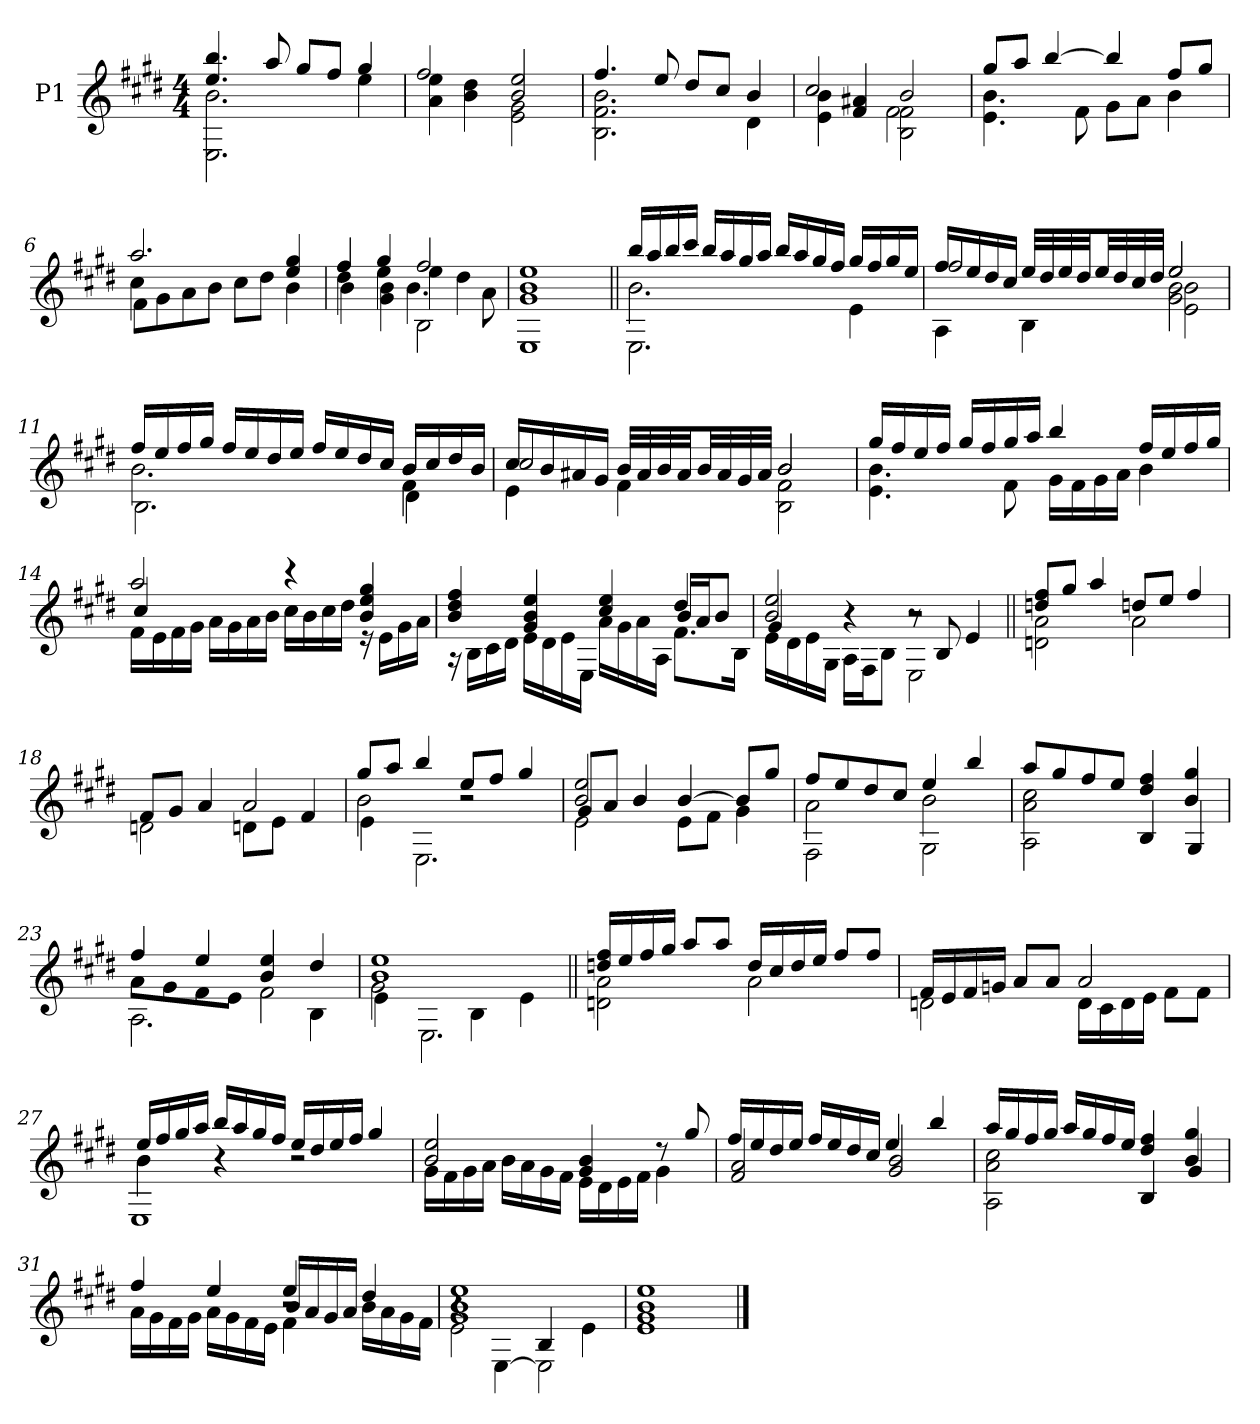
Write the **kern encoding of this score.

**kern
*part1
*staff1
*I"P1
!!LO:PB:g=z
*clefG2
*ITrd7c12
*k[f#c#g#d#]
*E:
*M4/4
*MM72
=1
*^
*	*^
4.ei/ 4.bi	2.EEi\ 2.Bi	1ryy
8ai/	.	.
8g#i/L	.	.
8f#i/J	.	.
4g#i/	4ei\	.
*	*v	*v
=2	=2
2f#i/	4Ai\ 4ei
.	4Bi\ 4d#i
2Bi/ 2ei	2Ei\ 2G#i
=3	=3
4.f#i/	2.BBi\ 2.F#i 2.Bi
8ei/	.
8d#i/L	.
8c#i/J	.
4Bi/	4D#i\
=4	=4
*	*^
2c#i/	4Ei\ 4Bi	2ryy
.	4F#i/ 4A#Xi	.
2Bi/	2BBi\ 2F#i	2F#i\
*	*v	*v
=5	=5
8g#i/L	4.Ei\ 4.Bi
8ai/J	.
[>4bi/	.
.	8F#i\
4bi/]	8G#i\L
.	8Ai\J
8f#i/L	4Bi\
8g#i/J	.
!!LO:LB:g=z	!!
=6	=6
*	*^
2.ai/	4c#i\	8F#i\L
.	.	8G#i\
.	2.ryy	8Ai\
.	.	8Bi\J
.	.	8c#i\L
.	.	8d#i\J
4ei/ 4g#i	.	4Bi\
=7	=7	=7
*	*	*^
4f#i/	4d#i\	4f#i/	4Bi\
4g#i/	4ei\	4ryy	4G#i\ 4Bi
2f#i/	4ei\	2BBi\	4.Bi\
.	4d#i\	.	.
.	.	.	8Ai\
*	*	*v	*v
=8	=8	=8
1ei	1Bi	1EEi 1G#i
=9||	=9||	=9||
16bi/LL	2.Bi\	2.EEi\
16ai/	.	.
16bi/	.	.
16cc#i/JJ	.	.
16bi/LL	.	.
16ai/	.	.
16g#i/	.	.
16ai/JJ	.	.
16bi/LL	.	.
16ai/	.	.
16g#i/	.	.
16f#i/JJ	.	.
16g#i/LL	4Ei\	4ryy
16f#i/	.	.
16g#i/	.	.
16ei/JJ	.	.
!!LO:LB:g=z	!!	!!
=10	=10	=10
*	*	*^
16f#i/LL	2ryy	2f#i/	4AAi\
16ei/	.	.	.
16d#i/	.	.	.
16c#i/JJ	.	.	.
32ei/LLL	.	.	4BBi\
32d#i/	.	.	.
32ei/	.	.	.
32d#i/JJ	.	.	.
32ei/LL	.	.	.
32d#i/	.	.	.
32c#i/	.	.	.
32d#i/JJJ	.	.	.
2ei/	2G#i\ 2Bi	2ei/	2Ei\ 2Bi
=11	=11	=11	=11
16f#i/LL	2.Bi\	2.ryy	2.BBi\
16ei/	.	.	.
16f#i/	.	.	.
16g#i/JJ	.	.	.
16f#i/LL	.	.	.
16ei/	.	.	.
16d#i/	.	.	.
16ei/JJ	.	.	.
16f#i/LL	.	.	.
16ei/	.	.	.
16d#i/	.	.	.
16c#i/JJ	.	.	.
16Bi/LL	4F#i\	4Bi/	4D#i\
16c#i/	.	.	.
16d#i/	.	.	.
16Bi/JJ	.	.	.
=12	=12	=12	=12
16c#i/LL	2ryy	2c#i/	4Ei\
16Bi/	.	.	.
16A#Xi/	.	.	.
16G#i/JJ	.	.	.
32Bi/LLL	.	.	4F#i\
32A#i/	.	.	.
32Bi/	.	.	.
32A#i/JJ	.	.	.
32Bi/LL	.	.	.
32A#i/	.	.	.
32G#i/	.	.	.
32A#i/JJJ	.	.	.
2Bi/	2F#i\	2Bi/	2BBi\ 2F#i
*	*v	*v	*v
!!LO:LB:g=z
=13	=13
16g#i/LL	4.Ei\ 4.Bi
16f#i/	.
16ei/	.
16f#i/JJ	.
16g#i/LL	.
16f#i/	.
16g#i/	8F#i\
16ai/JJ	.
4bi/	16G#i\LL
.	16F#i\
.	16G#i\
.	16Ai\JJ
16f#i/LL	4Bi\
16ei/	.
16f#i/	.
16g#i/JJ	.
=14	=14
*	*^
2ai/	4c#i/	16F#i\LL
.	.	16Ei\
.	.	16F#i\
.	.	16G#i\JJ
.	2.ryy	16Ai\LL
.	.	16G#i\
.	.	16Ai\
.	.	16Bi\JJ
4r	.	16c#i\LL
.	.	16Bi\
.	.	16c#i\
.	.	16d#i\JJ
4Bi/ 4ei 4g#i	.	16r
.	.	16Ei\LL
.	.	16G#i\
.	.	16Ai\JJ
!!LO:LB:g=z	!!	!!
=15	=15	=15
4Bi/ 4d#i 4f#i	2.ryy	16r
.	.	16BBi\LL
.	.	16C#i\
.	.	16D#i\JJ
4G#i/ 4Bi 4ei	.	16Ei\LL
.	.	16D#i\
.	.	16Ei\
.	.	16EEi\JJ
4c#i/ 4ei	.	16Ai\LL
.	.	16G#i\
.	.	16Ai\
.	.	16AAi\JJ
4d#i/	16Bi/LL	8.F#i\L
.	16Ai/J	.
.	8Bi/J	.
.	.	16BBi\Jk
=16	=16	=16
2Bi/ 2ei	4G#i/	16Ei\LL
.	.	16D#i\
.	.	16Ei\
.	.	16GG#i\JJ
.	4r	16AAi\LL
.	.	16FF#i\J
.	.	8BBi\J
2r	8r	2EEi\
.	8BBi/	.
.	4Ei/	.
*	*v	*v
=17||	=17||
8dni/ 8f#iL	2Dni\ 2Ai
8g#i/J	.
4ai/	.
8dni/L	2Ai\
8ei/J	.
4f#i/	.
!!LO:LB:g=z	!!
=18	=18
8F#i/L	2Dni\
8G#i/J	.
4Ai/	.
2Ai/	8Dni\L
.	8Ei\J
.	4F#i/
=19	=19
*	*^
8g#i/L	2Bi\	4Ei\
8ai/J	.	.
4bi/	.	2.EEi\
8ei/L	2r	.
8f#i/J	.	.
4g#i/	.	.
=20	=20	=20
2Bi/ 2ei	8G#i/L	2Ei\
.	8Ai/J	.
.	4Bi/	.
[>4Bi/	8Ei\L	2ryy
.	8F#i\J	.
8Bi/L]	4G#i\	.
8g#i/J	.	.
=21	=21	=21
8f#i/L	2Ai\	2FF#i\
8ei/	.	.
8d#i/	.	.
8c#i/J	.	.
4ei/	2Bi\	2GG#i\
4bi/	.	.
!!LO:LB:g=z	!!	!!
=22	=22	=22
8ai/L	2Ai\ 2c#i	2AAi\
8g#i/	.	.
8f#i/	.	.
8ei/J	.	.
4d#i/ 4f#i	2ryy	4BBi/
4Bi/ 4g#i	.	4GG#i/
=23	=23	=23
4f#i/	8Ai\L	2.AAi\
.	8G#i\	.
4ei/	8F#i\	.
.	8Ei\J	.
4Bi/ 4ei	2F#i\	.
4d#i/	.	4BBi\
=24	=24	=24
1Bi 1ei	2G#i\	4Ei\
.	.	2.EEi\
.	4BBi\	.
.	4Ei\	.
*	*v	*v
=25||	=25||
16dni/ 16f#iLL	2Dni\ 2Ai
16ei/	.
16f#i/	.
16g#i/JJ	.
8ai/L	.
8ai/J	.
16di/LL	2Ai\
16c#i/	.
16di/	.
16ei/JJ	.
8f#i/L	.
8f#i/J	.
!!LO:LB:g=z	!!
=26	=26
16F#i/LL	2Dni\
16Ei/	.
16F#i/	.
16Gni/JJ	.
8Ai/L	.
8Ai/J	.
2Ai/	16Di\LL
.	16C#i\
.	16Di\
.	16Ei\JJ
.	8F#i\L
.	8F#i\J
=27	=27
*	*^
16ei/LL	4Bi\	1EEi
16f#i/	.	.
16g#i/	.	.
16ai/JJ	.	.
16bi/LL	4r	.
16ai/	.	.
16g#i/	.	.
16f#i/JJ	.	.
16ei/LL	2r	.
16d#i/	.	.
16ei/	.	.
16f#i/JJ	.	.
4g#i/	.	.
*	*v	*v
=28	=28
2Bi/ 2ei	16G#i\LL
.	16F#i\
.	16G#i\
.	16Ai\JJ
.	16Bi\LL
.	16Ai\
.	16G#i\
.	16F#i\JJ
4G#i/ 4Bi	16Ei\LL
.	16D#i\
.	16Ei\
.	16F#i\JJ
8r	4G#i\
8g#i/	.
!!LO:LB:g=z	!!
=29	=29
16f#i/LL	2F#i/ 2Ai
16ei/	.
16d#i/	.
16ei/JJ	.
16f#i/LL	.
16ei/	.
16d#i/	.
16c#i/JJ	.
4ei/	2G#i/ 2Bi
4bi/	.
=30	=30
*	*^
16ai/LL	2Ai\ 2c#i	2AAi\
16g#i/	.	.
16f#i/	.	.
16g#i/JJ	.	.
16ai/LL	.	.
16g#i/	.	.
16f#i/	.	.
16ei/JJ	.	.
4d#i/ 4f#i	2ryy	4BBi/
4Bi/ 4g#i	.	4G#i/
!!LO:LB:g=z	!!	!!
=31	=31	=31
*	*	*^
4f#i/	16Ai\LL	4ryy	2ryy
.	16G#i\	.	.
.	16F#i\	.	.
.	16G#i\JJ	.	.
4ei/	16Ai\LL	4ryy	.
.	16G#i\	.	.
.	16F#i\	.	.
.	16Ei\JJ	.	.
4ei/	16Bi/LL	2r	4F#i\
.	16Ai/	.	.
.	16G#i/	.	.
.	16Ai/JJ	.	.
4d#i/	16Bi\LL	.	4ryy
.	16Ai\	.	.
.	16G#i\	.	.
.	16F#i\JJ	.	.
*	*	*v	*v
=32	=32	=32
1G#i 1Bi 1ei	2Ei\	4r
.	.	[<4EEi\
.	4BBi/	2EEi\]
.	4Ei\	.
*	*v	*v
=33	=33
1G#i 1Bi 1ei	1Ei
*v	*v
==
*-
